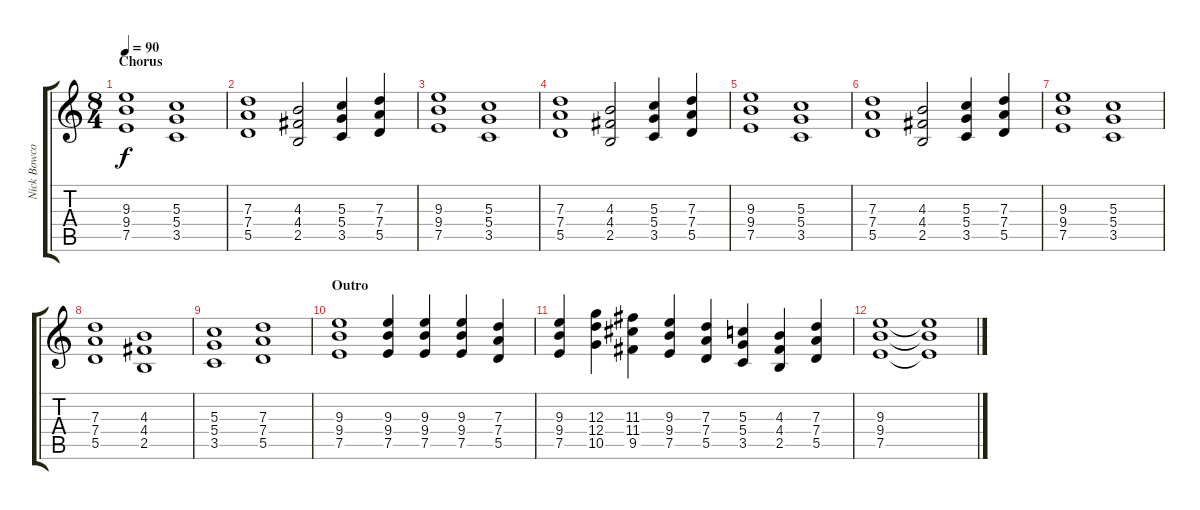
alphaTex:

\track ("Nick Bowcott" "Nick Bowco") {instrument distortionguitar}
\staff {score tabs}
\tuning (E4 B3 G3 D3 A2 E2) {hide}
\ts (8 4)
\section ("" "Chorus")
\tempo 90
\clef g2
\ks c
(9.3 9.4 7.5).1{dy f} (5.3 5.4 3.5).1 |
(7.3 7.4 5.5).1 (4.3 4.4 2.5).2 (5.3 5.4 3.5).4 (7.3 7.4 5.5).4 |
(9.3 9.4 7.5).1 (5.3 5.4 3.5).1 |
(7.3 7.4 5.5).1 (4.3 4.4 2.5).2 (5.3 5.4 3.5).4 (7.3 7.4 5.5).4 |
(9.3 9.4 7.5).1 (5.3 5.4 3.5).1 |
(7.3 7.4 5.5).1 (4.3 4.4 2.5).2 (5.3 5.4 3.5).4 (7.3 7.4 5.5).4 |
(9.3 9.4 7.5).1 (5.3 5.4 3.5).1 |
(7.3 7.4 5.5).1 (4.3 4.4 2.5).1 |
(5.3 5.4 3.5).1 (7.3 7.4 5.5).1 |
\section ("" "Outro")
(9.3 9.4 7.5).1 (9.3 9.4 7.5).4 (9.3 9.4 7.5).4 (9.3 9.4 7.5).4 (7.3 7.4 5.5).4 |
(9.3 9.4 7.5).4 (12.3 12.4 10.5).4 (11.3 11.4 9.5).4 (9.3 9.4 7.5).4 (7.3 7.4 5.5).4 (5.3 5.4 3.5).4 (4.3 4.4 2.5).4 (7.3 7.4 5.5).4 |
(9.3 9.4 7.5).1 (9.3{t} 9.4{t} 7.5{t}).1
